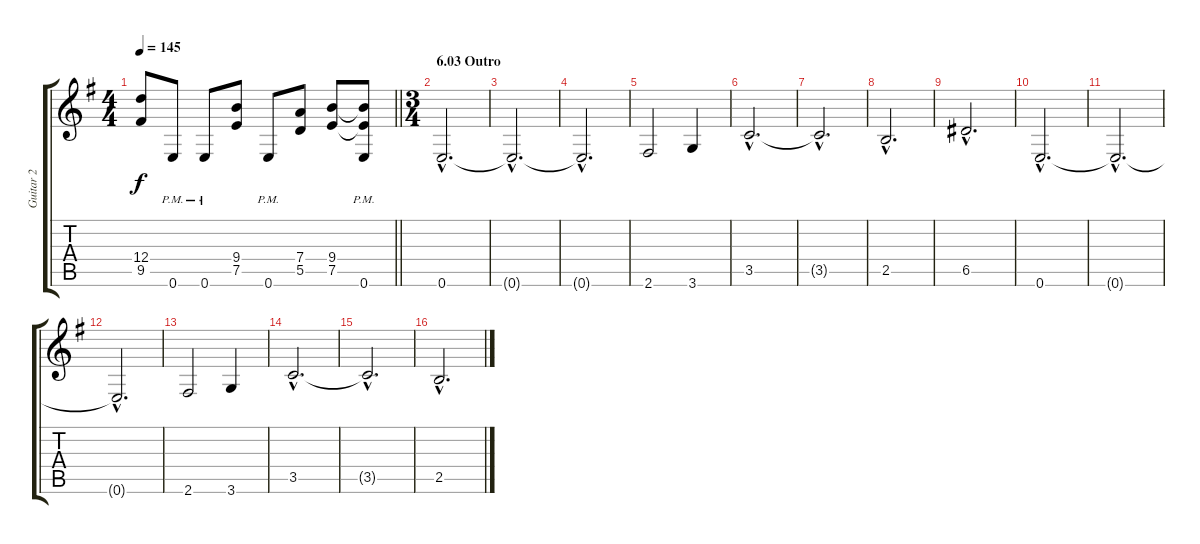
\track ("Guitar 2" "Guitar 2") {instrument distortionguitar}
\staff {score tabs}
\tuning (E4 B3 G3 D3 A2 E2) {hide}
\ts (4 4)
\tempo 145
\clef g2
\barLineRight lightlight
\ks eminor
(12.4 9.5).8{dy f} 0.6{pm}.8 0.6{pm}.8 (9.4 7.5).8 0.6{pm}.8 (7.4 5.5).8 (9.4 7.5).8 (9.4{t} 7.5{t} 0.6{pm}).8 |
\ts (3 4)
\section ("" "6.03 Outro")
0.6{hac}.2{d} |
0.6{hac t}.2{d} |
0.6{hac t}.2{d} |
2.6.2 3.6.4 |
3.5{hac}.2{d} |
3.5{hac t}.2{d} |
2.5{hac}.2{d} |
6.5{hac}.2{d} |
0.6{hac}.2{d} |
0.6{hac t}.2{d} |
0.6{hac t}.2{d} |
2.6.2 3.6.4 |
3.5{hac}.2{d} |
3.5{hac t}.2{d} |
2.5{hac}.2{d}
